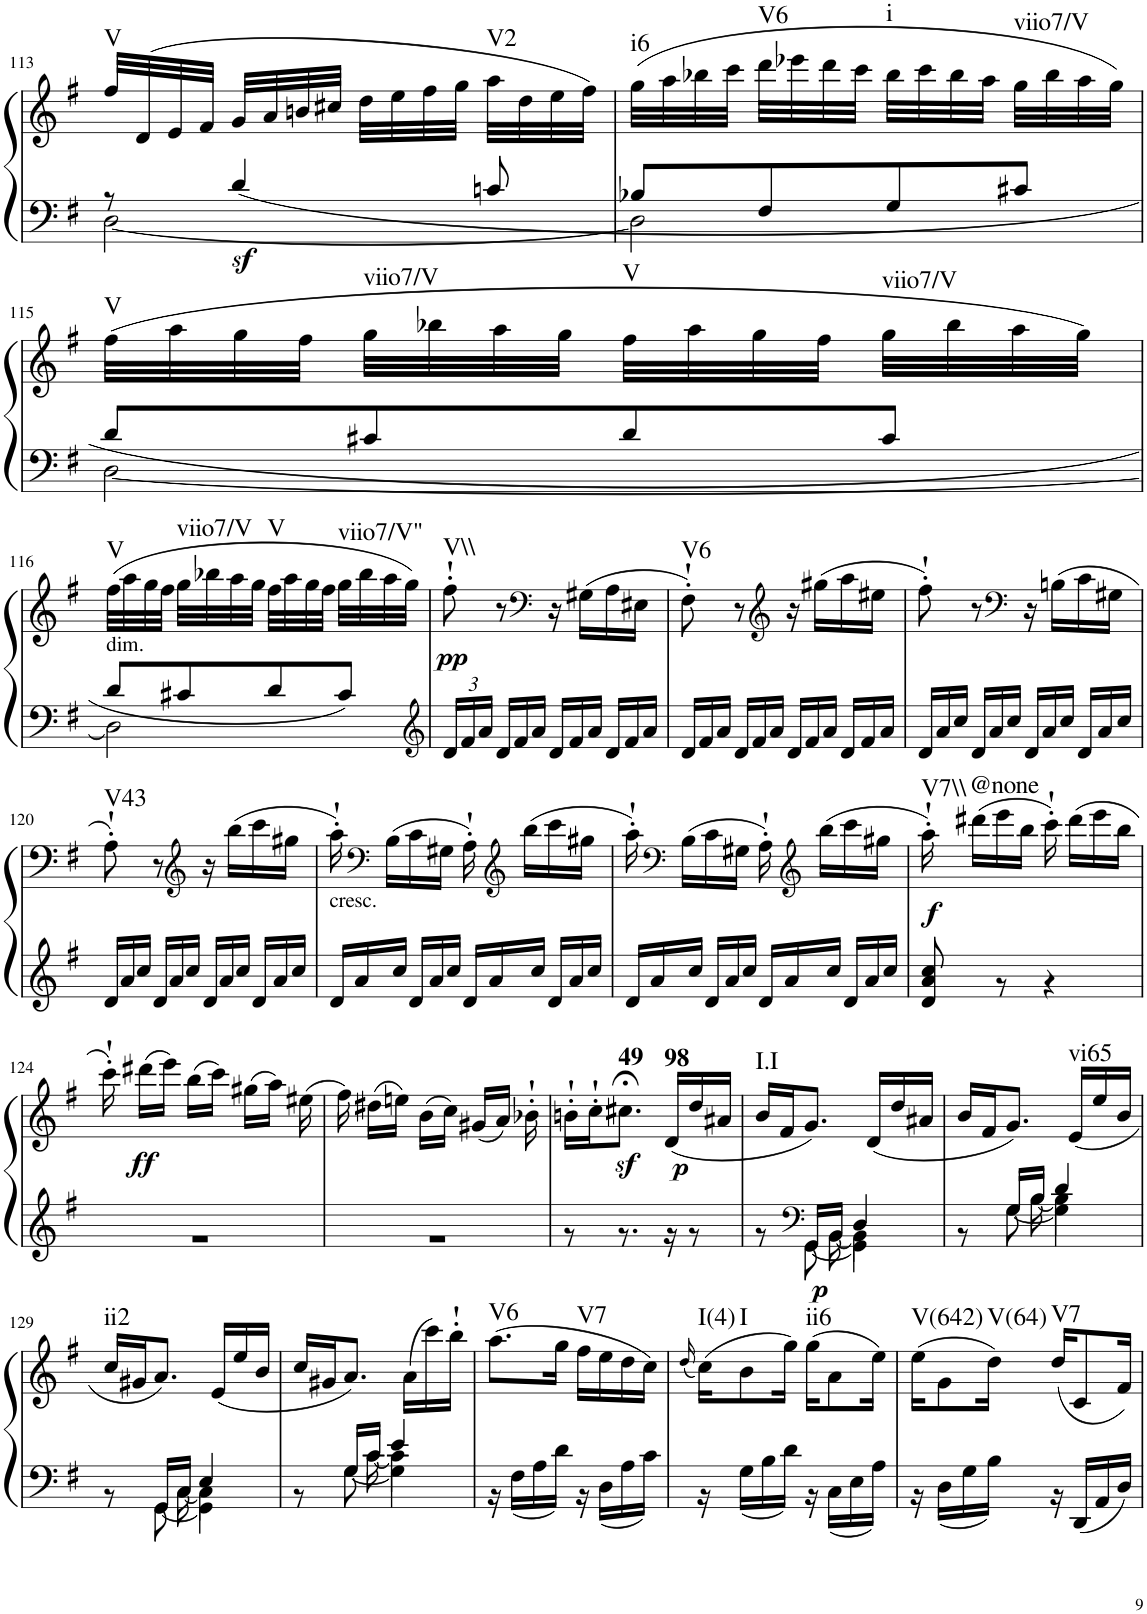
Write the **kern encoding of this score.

**kern	**kern	**dynam	**harte
*part1	*part1	*part1	*part1
*staff2	*staff1	*staff1/2	*
*I"Piano	*	*	*
*I'Pno	*	*	*
!!LO:PB:g=z
*clefF4	*clefG2	*	*
*k[f#]	*k[f#]	*	*
*G:	*G:	*	*
*M2/4	*M2/4	*	*
=113	=113	=113	=113
*^	*	*	*
*	*^	*	*	*
!	!	!	!	!	!LO:H:kt=V
2ryy	8r	[2D\	32ff#/LLL	.	N
.	.	.	(32d/	.	.
.	.	.	32e/	.	.
.	.	.	32f#/JJJ	.	.
!	!	!	!	!LO:DY:b=2	!
.	4d/	.	32g/LLL	sf	.
.	.	.	32a/	.	.
.	.	.	32bn/	.	.
.	.	.	32cc#X/JJJ	.	.
.	.	.	32dd\LLL	.	.
.	.	.	32ee\	.	.
.	.	.	32ff#\	.	.
.	.	.	32gg\JJJ	.	.
!	!	!	!	!	!LO:H:kt=V2
.	8cn/	.	32aa\LLL	.	N
.	.	.	32dd\	.	.
.	.	.	32ee\	.	.
.	.	.	32ff#\JJJ)	.	.
=114	=114	=114	=114	=114	=114
!	!	!	!	!	!LO:H:kt=i6
2ryy	8B-X/L	2D\]	(32gg\LLL	.	N
.	.	.	32aa\	.	.
.	.	.	32bb-X\	.	.
.	.	.	32ccc\JJJ	.	.
!	!	!	!	!	!LO:H:kt=V6
.	8F#/	.	32ddd\LLL	.	N
.	.	.	32eee-X\	.	.
.	.	.	32ddd\	.	.
.	.	.	32ccc\JJJ	.	.
!	!	!	!	!	!LO:H:kt=i
.	8G/	.	32bb-\LLL	.	N
.	.	.	32ccc\	.	.
.	.	.	32bb-\	.	.
.	.	.	32aa\JJJ	.	.
!	!	!	!	!	!LO:H:kt=viio7/V
.	8c#X/J	.	32gg\LLL	.	N
.	.	.	32bb-\	.	.
.	.	.	32aa\	.	.
.	.	.	32gg\JJJ)	.	.
!!LO:LB:g=z
=115	=115	=115	=115	=115	=115
!	!	!	!	!	!LO:H:kt=V
2ryy	8d/L	[2D\	(32ff#\LLL	.	N
.	.	.	32aa\	.	.
.	.	.	32gg\	.	.
.	.	.	32ff#\JJJ	.	.
!	!	!	!	!	!LO:H:kt=viio7/V
.	8c#X/	.	32gg\LLL	.	N
.	.	.	32bb-X\	.	.
.	.	.	32aa\	.	.
.	.	.	32gg\JJJ	.	.
!	!	!	!	!	!LO:H:kt=V
.	8d/	.	32ff#\LLL	.	N
.	.	.	32aa\	.	.
.	.	.	32gg\	.	.
.	.	.	32ff#\JJJ	.	.
!	!	!	!	!	!LO:H:kt=viio7/V
.	8c#/J	.	32gg\LLL	.	N
.	.	.	32bb-\	.	.
.	.	.	32aa\	.	.
.	.	.	32gg\JJJ)	.	.
!!LO:LB:g=z
=116	=116	=116	=116	=116	=116
!	!	!	!LO:TX:b:t=dim.	!	!LO:H:kt=V
2ryy	8d/L	2D\]	(32ff#\LLL	.	N
.	.	.	32aa\	.	.
.	.	.	32gg\	.	.
.	.	.	32ff#\JJJ	.	.
!	!	!	!	!	!LO:H:kt=viio7/V
.	8c#X/	.	32gg\LLL	.	N
.	.	.	32bb-X\	.	.
.	.	.	32aa\	.	.
.	.	.	32gg\JJJ	.	.
!	!	!	!	!	!LO:H:kt=V
.	8d/	.	32ff#\LLL	.	N
.	.	.	32aa\	.	.
.	.	.	32gg\	.	.
.	.	.	32ff#\JJJ	.	.
!	!	!	!	!	!LO:H:kt=viio7/V"
.	8c#/J	.	32gg\LLL	.	N
.	.	.	32bb-\	.	.
.	.	.	32aa\	.	.
.	.	.	32gg\JJJ)	.	.
*v	*v	*v	*	*	*
=117	=117	=117	=117
*clefG2	*	*	*
*^	*	*	*
*	*Xbrackettup	*	*	*
!	!	!	!LO:DY:b	!LO:H:kt=V\\
2ryy	24d/LL	8ff#'`\	pp	N
.	24f#/	.	.	.
.	24a/JJ	.	.	.
*	*Xtuplet	*	*	*
.	24d/LL	8r	.	.
.	24f#/	.	.	.
.	24a/JJ	.	.	.
*	*	*clefF4	*	*
.	24d/LL	16r	.	.
.	24f#/	.	.	.
.	.	(16G#X\LL	.	.
.	24a/JJ	.	.	.
.	24d/LL	16A\	.	.
.	24f#/	.	.	.
.	.	16E#X\JJ	.	.
.	24a/JJ	.	.	.
=118	=118	=118	=118	=118
!	!	!	!	!LO:H:kt=V6
2ryy	24d/LL	8F#'`\)	.	N
.	24f#/	.	.	.
.	24a/JJ	.	.	.
.	24d/LL	8r	.	.
.	24f#/	.	.	.
.	24a/JJ	.	.	.
*	*	*clefG2	*	*
.	24d/LL	16r	.	.
.	24f#/	.	.	.
.	.	(16gg#X\LL	.	.
.	24a/JJ	.	.	.
.	24d/LL	16aa\	.	.
.	24f#/	.	.	.
.	.	16ee#X\JJ	.	.
.	24a/JJ	.	.	.
=119	=119	=119	=119	=119
2ryy	24d/LL	8ff#'`\)	.	.
.	24a/	.	.	.
.	24cc/JJ	.	.	.
.	24d/LL	8r	.	.
.	24a/	.	.	.
.	24cc/JJ	.	.	.
*	*	*clefF4	*	*
.	24d/LL	16r	.	.
.	24a/	.	.	.
.	.	(16Bn\LL	.	.
.	24cc/JJ	.	.	.
.	24d/LL	16c\	.	.
.	24a/	.	.	.
.	.	16G#X\JJ	.	.
.	24cc/JJ	.	.	.
!!LO:LB:g=z
=120	=120	=120	=120	=120
!	!	!	!	!LO:H:kt=V43
2ryy	24d/LL	8A'`\)	.	N
.	24a/	.	.	.
.	24cc/JJ	.	.	.
.	24d/LL	8r	.	.
.	24a/	.	.	.
.	24cc/JJ	.	.	.
*	*	*clefG2	*	*
.	24d/LL	16r	.	.
.	24a/	.	.	.
.	.	(16bb\LL	.	.
.	24cc/JJ	.	.	.
.	24d/LL	16ccc\	.	.
.	24a/	.	.	.
.	.	16gg#X\JJ	.	.
.	24cc/JJ	.	.	.
=121	=121	=121	=121	=121
!	!	!LO:TX:b:t=cresc.	!	!
2ryy	24d/LL	16aa'`\)	.	.
.	24a/	.	.	.
*	*	*clefF4	*	*
.	.	(16B\LL	.	.
.	24cc/JJ	.	.	.
.	24d/LL	16c\	.	.
.	24a/	.	.	.
.	.	16G#X\JJ	.	.
.	24cc/JJ	.	.	.
.	24d/LL	16A'`\)	.	.
.	24a/	.	.	.
*	*	*clefG2	*	*
.	.	(16bb\LL	.	.
.	24cc/JJ	.	.	.
.	24d/LL	16ccc\	.	.
.	24a/	.	.	.
.	.	16gg#X\JJ	.	.
.	24cc/JJ	.	.	.
=122	=122	=122	=122	=122
2ryy	24d/LL	16aa'`\)	.	.
.	24a/	.	.	.
*	*	*clefF4	*	*
.	.	(16B\LL	.	.
.	24cc/JJ	.	.	.
.	24d/LL	16c\	.	.
.	24a/	.	.	.
.	.	16G#X\JJ	.	.
.	24cc/JJ	.	.	.
.	24d/LL	16A'`\)	.	.
.	24a/	.	.	.
*	*	*clefG2	*	*
.	.	(16bb\LL	.	.
.	24cc/JJ	.	.	.
.	24d/LL	16ccc\	.	.
.	24a/	.	.	.
.	.	16gg#X\JJ	.	.
.	24cc/JJ	.	.	.
=123	=123	=123	=123	=123
!	!	!	!LO:DY:b	!LO:H:kt=V7\\
2ryy	8d/ 8a/ 8cc/	16aa'`\)	f	N
!	!	!	!	!LO:H:kt=@none
.	.	(16ddd#X\LL	.	N
.	8r	16eee\	.	.
.	.	16bb\JJ	.	.
.	4r	16ccc'`\)	.	.
.	.	(16ddd#\LL	.	.
.	.	16eee\	.	.
.	.	16bb\JJ	.	.
!!LO:LB:g=z
=124	=124	=124	=124	=124
2ryy	2r	16ccc'`\)	.	.
!	!	!	!LO:DY:b	!
.	.	(16ddd#X\LL	ff	.
.	.	16eee\JJ)	.	.
.	.	(16bb\LL	.	.
.	.	16ccc\JJ)	.	.
.	.	(16gg#X\LL	.	.
.	.	16aa\JJ)	.	.
.	.	(16ee#X\	.	.
=125	=125	=125	=125	=125
2ryy	2r	16ff#\)	.	.
.	.	(16dd#X\LL	.	.
.	.	16een\JJ)	.	.
.	.	(16b\LL	.	.
.	.	16cc\JJ)	.	.
.	.	(16g#X/LL	.	.
.	.	16a/JJ)	.	.
.	.	16b-X'`\	.	.
=126	=126	=126	=126	=126
2ryy	8r	16bn'`\LL	.	.
.	.	16cc'`\J	.	.
!	!	!LO:TX:a:B:t=49	!	!
.	8.r	8.cc#Xz<;<\J	.	.
!	!	!LO:TX:a:B:t=98	!	!
!	!	!	!LO:DY:b	!
.	16r	(16d/LL	p	.
.	8r	16dd/	.	.
.	.	16a#X/JJ	.	.
=127	=127	=127	=127	=127
*^	*^	*	*	*
!	!	!	!	!	!	!LO:H:kt=I.I
2ryy	8r	8ryy	8.ryy	16b/LL	.	N
.	.	.	.	16f#/J	.	.
*clefF4	*	*	*	*	*	*
!	!	!	!	!	!LO:DY:b=2	!
.	16GG/LL	[8GG\	.	8.g/J)	p	.
.	16BB/JJ	.	[16BB\	.	.	.
.	4D/	4GG\]	4BB\]	.	.	.
.	.	.	.	(16d/LL	.	.
.	.	.	.	16dd/	.	.
.	.	.	.	16a#X/JJ	.	.
=128	=128	=128	=128	=128	=128	=128
2ryy	8r	8ryy	8.ryy	16b/LL	.	.
.	.	.	.	16f#/J	.	.
.	16G/LL	[8G\	.	8.g/J)	.	.
.	16B/JJ	.	[16B\	.	.	.
.	4d/	4G\]	4B\]	.	.	.
!	!	!	!	!	!	!LO:H:kt=vi65
.	.	.	.	(16e/LL	.	N
.	.	.	.	16ee/	.	.
.	.	.	.	16b/JJ	.	.
!!LO:LB:g=z
=129	=129	=129	=129	=129	=129	=129
!	!	!	!	!	!	!LO:H:kt=ii2
2ryy	8r	8ryy	8.ryy	16cc/LL	.	N
.	.	.	.	16g#X/J	.	.
.	16GG/LL	[8GG\	.	8.a/J)	.	.
.	16C/JJ	.	[16C\	.	.	.
.	4E/	4GG\]	4C\]	.	.	.
.	.	.	.	(16e/LL	.	.
.	.	.	.	16ee/	.	.
.	.	.	.	16b/JJ	.	.
=130	=130	=130	=130	=130	=130	=130
2ryy	8r	8ryy	8.ryy	16cc/LL	.	.
.	.	.	.	16g#X/J	.	.
.	16G/LL	[8G\	.	8.a/J)	.	.
.	16c/JJ	.	[16c\	.	.	.
.	4e/	4G\]	4c\]	.	.	.
.	.	.	.	(16a\LL	.	.
.	.	.	.	16ccc\)	.	.
.	.	.	.	16bb'`\JJ	.	.
*	*v	*v	*v	*	*	*
=131	=131	=131	=131	=131
!	!	!	!	!LO:H:kt=V6
2ryy	16r	(8.aa\L	.	N
.	16F#\LL	.	.	.
.	16A\	.	.	.
.	16d\JJ	16gg\Jk	.	.
!	!	!	!	!LO:H:kt=V7
.	16r	16ff#\LL	.	N
.	16D\LL	16ee\	.	.
.	16A\	16dd\	.	.
.	16c\JJ	16cc\JJ)	.	.
=132	=132	=132	=132	=132
.	.	(16qdd/	.	.
!	!	!	!	!LO:H:kt=I(4)
2ryy	16r	(16cc\KL)	.	N
!	!	!	!	!LO:H:kt=I
.	16G\LL	8b\	.	N
.	16B\	.	.	.
.	16d\JJ	16gg\Jk)	.	.
!	!	!	!	!LO:H:kt=ii6
.	16r	(16gg\KL	.	N
.	16C\LL	8a\	.	.
.	16E\	.	.	.
.	16A\JJ	16ee\Jk)	.	.
=133	=133	=133	=133	=133
!	!	!	!	!LO:H:kt=V(642)
2ryy	16r	(16ee\KL	.	N
.	16D\LL	8g\	.	.
.	16G\	.	.	.
!	!	!	!	!LO:H:kt=V(64)
.	16B\JJ	16dd\Jk)	.	N
!	!	!	!	!LO:H:kt=V7
.	16r	(16dd/KL	.	N
.	16DD/LL	8c/	.	.
.	16AA/	.	.	.
.	16D/JJ	16f#/Jk)	.	.
*v	*v	*	*	*
=	=	=	=
*-	*-	*-	*-
